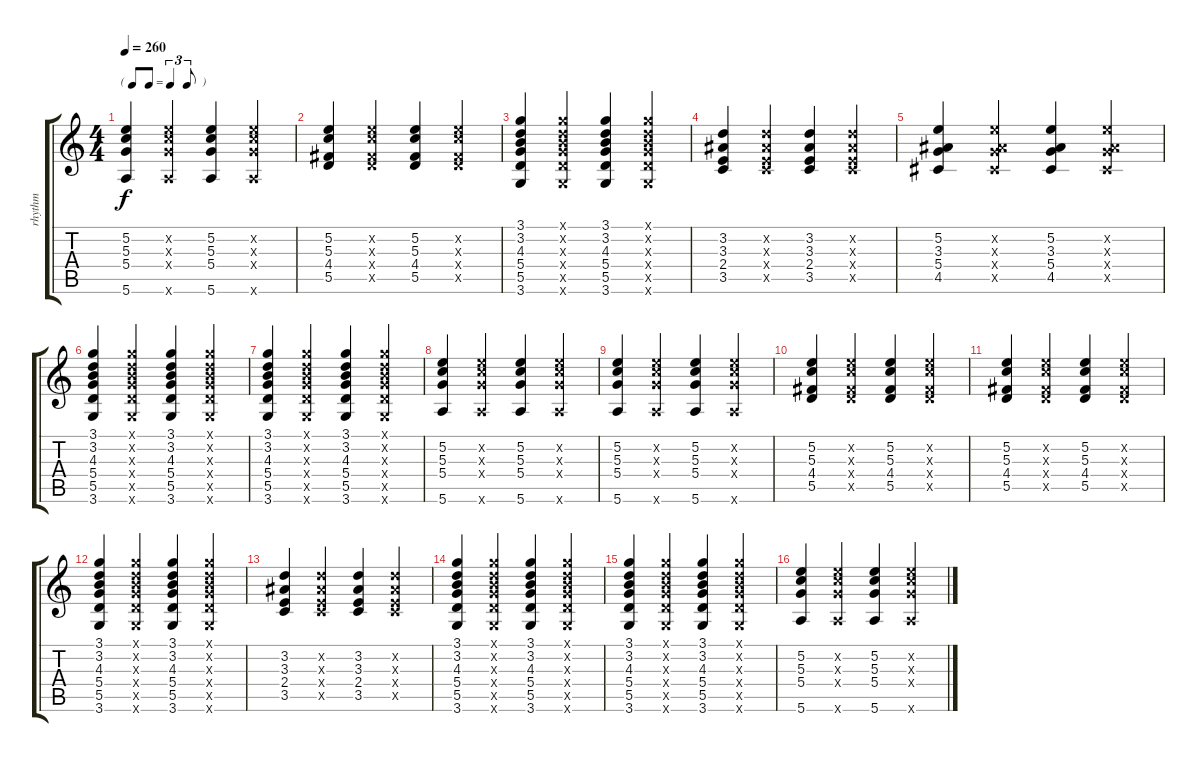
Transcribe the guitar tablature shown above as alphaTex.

\track ("rhythm" "rhythm") {instrument acousticguitarnylon}
\staff {score tabs}
\tuning (E4 B3 G3 D3 A2 E2) {hide}
\ts (4 4)
\tf triplet8th
\tempo 260
\clef g2
\ks c
(5.2 5.3 5.4 5.6).4{dy f} (5.2{x} 5.3{x} 5.4{x} 5.6{x}).4 (5.2 5.3 5.4 5.6).4 (5.2{x} 5.3{x} 5.4{x} 5.6{x}).4 |
(5.2 5.3 4.4 5.5).4 (5.2{x} 5.3{x} 4.4{x} 5.5{x}).4 (5.2 5.3 4.4 5.5).4 (5.2{x} 5.3{x} 4.4{x} 5.5{x}).4 |
(3.1 3.2 4.3 5.4 5.5 3.6).4 (3.1{x} 3.2{x} 4.3{x} 5.4{x} 5.5{x} 3.6{x}).4 (3.1 3.2 4.3 5.4 5.5 3.6).4 (3.1{x} 3.2{x} 4.3{x} 5.4{x} 5.5{x} 3.6{x}).4 |
(3.2 3.3 2.4 3.5).4 (3.2{x} 3.3{x} 2.4{x} 3.5{x}).4 (3.2 3.3 2.4 3.5).4 (3.2{x} 3.3{x} 2.4{x} 3.5{x}).4 |
(5.2 3.3 5.4 4.5).4 (5.2{x} 3.3{x} 5.4{x} 4.5{x}).4 (5.2 3.3 5.4 4.5).4 (5.2{x} 3.3{x} 5.4{x} 4.5{x}).4 |
(3.1 3.2 4.3 5.4 5.5 3.6).4 (3.1{x} 3.2{x} 4.3{x} 5.4{x} 5.5{x} 3.6{x}).4 (3.1 3.2 4.3 5.4 5.5 3.6).4 (3.1{x} 3.2{x} 4.3{x} 5.4{x} 5.5{x} 3.6{x}).4 |
(3.1 3.2 4.3 5.4 5.5 3.6).4 (3.1{x} 3.2{x} 4.3{x} 5.4{x} 5.5{x} 3.6{x}).4 (3.1 3.2 4.3 5.4 5.5 3.6).4 (3.1{x} 3.2{x} 4.3{x} 5.4{x} 5.5{x} 3.6{x}).4 |
(5.2 5.3 5.4 5.6).4 (5.2{x} 5.3{x} 5.4{x} 5.6{x}).4 (5.2 5.3 5.4 5.6).4 (5.2{x} 5.3{x} 5.4{x} 5.6{x}).4 |
(5.2 5.3 5.4 5.6).4 (5.2{x} 5.3{x} 5.4{x} 5.6{x}).4 (5.2 5.3 5.4 5.6).4 (5.2{x} 5.3{x} 5.4{x} 5.6{x}).4 |
(5.2 5.3 4.4 5.5).4 (5.2{x} 5.3{x} 4.4{x} 5.5{x}).4 (5.2 5.3 4.4 5.5).4 (5.2{x} 5.3{x} 4.4{x} 5.5{x}).4 |
(5.2 5.3 4.4 5.5).4 (5.2{x} 5.3{x} 4.4{x} 5.5{x}).4 (5.2 5.3 4.4 5.5).4 (5.2{x} 5.3{x} 4.4{x} 5.5{x}).4 |
(3.1 3.2 4.3 5.4 5.5 3.6).4 (3.1{x} 3.2{x} 4.3{x} 5.4{x} 5.5{x} 3.6{x}).4 (3.1 3.2 4.3 5.4 5.5 3.6).4 (3.1{x} 3.2{x} 4.3{x} 5.4{x} 5.5{x} 3.6{x}).4 |
(3.2 3.3 2.4 3.5).4 (3.2{x} 3.3{x} 2.4{x} 3.5{x}).4 (3.2 3.3 2.4 3.5).4 (3.2{x} 3.3{x} 2.4{x} 3.5{x}).4 |
(3.1 3.2 4.3 5.4 5.5 3.6).4 (3.1{x} 3.2{x} 4.3{x} 5.4{x} 5.5{x} 3.6{x}).4 (3.1 3.2 4.3 5.4 5.5 3.6).4 (3.1{x} 3.2{x} 4.3{x} 5.4{x} 5.5{x} 3.6{x}).4 |
(3.1 3.2 4.3 5.4 5.5 3.6).4 (3.1{x} 3.2{x} 4.3{x} 5.4{x} 5.5{x} 3.6{x}).4 (3.1 3.2 4.3 5.4 5.5 3.6).4 (3.1{x} 3.2{x} 4.3{x} 5.4{x} 5.5{x} 3.6{x}).4 |
(5.2 5.3 5.4 5.6).4 (5.2{x} 5.3{x} 5.4{x} 5.6{x}).4 (5.2 5.3 5.4 5.6).4 (5.2{x} 5.3{x} 5.4{x} 5.6{x}).4
